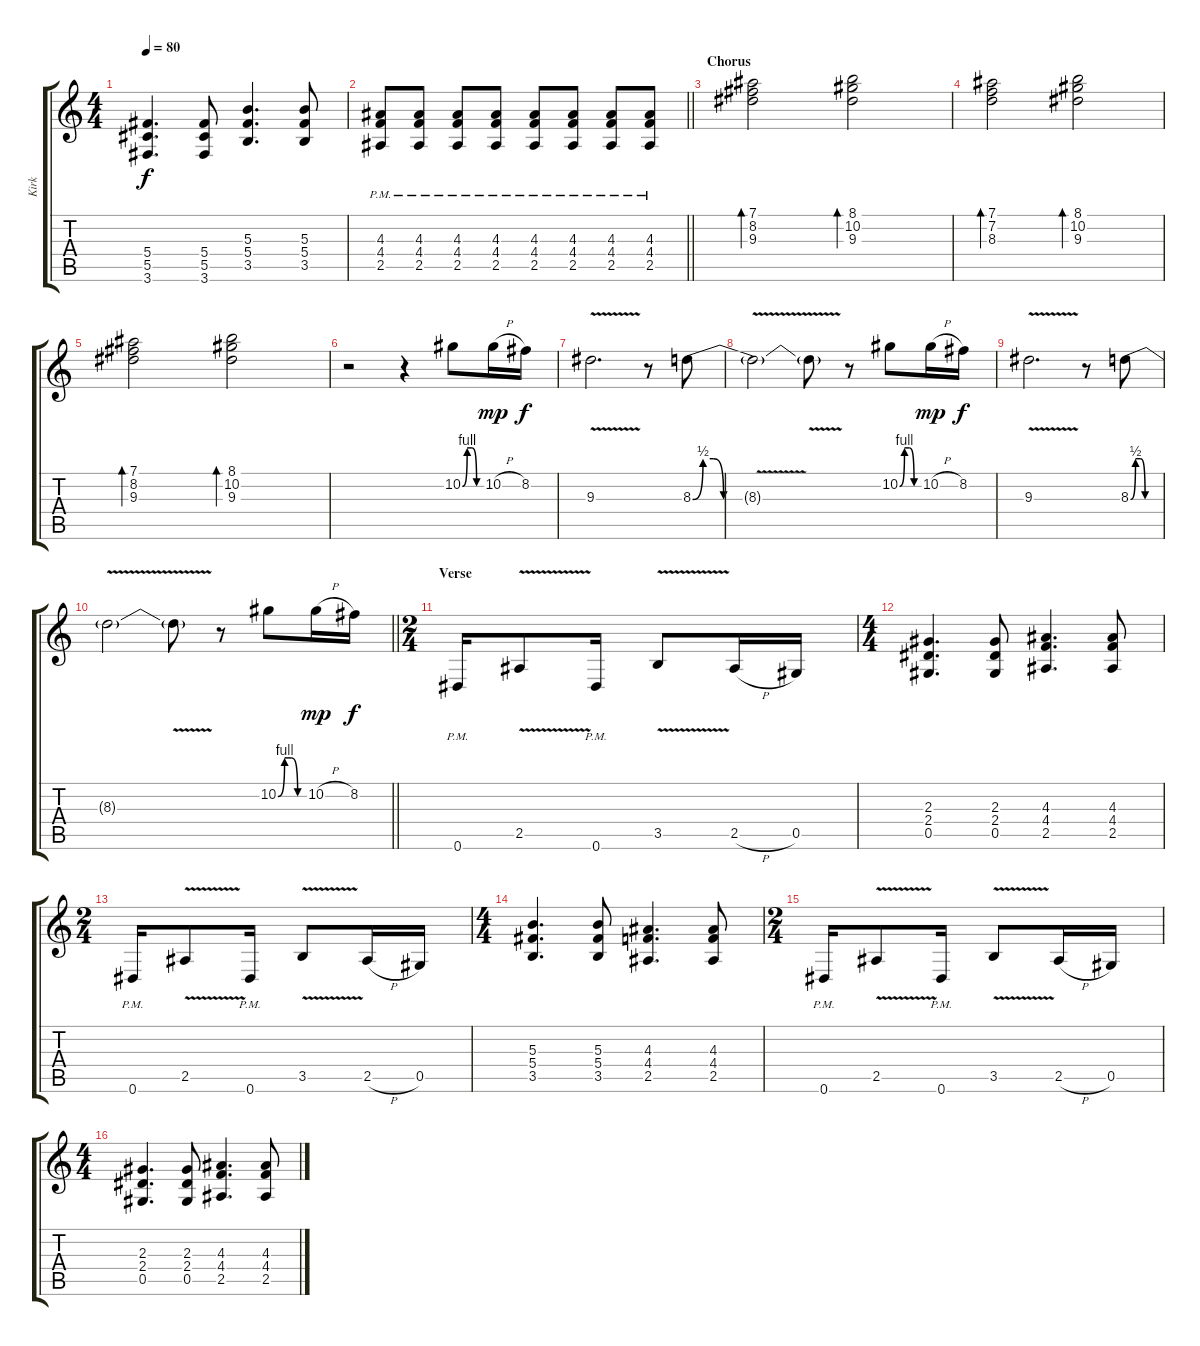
\track ("Kirk" "Kirk") {instrument distortionguitar}
\staff {score tabs}
\tuning (Eb4 Bb3 Gb3 Db3 Ab2 Eb2) {hide}
\ts (4 4)
\tempo 80
\clef g2
\ks c
(5.4 5.5 3.6).4{d dy f} (5.4 5.5 3.6).8 (5.3 5.4 3.5).4{d} (5.3 5.4 3.5).8 |
\barLineRight lightlight
(4.3{pm} 4.4{pm} 2.5{pm}).8 (4.3{pm} 4.4{pm} 2.5{pm}).8 (4.3{pm} 4.4{pm} 2.5{pm}).8 (4.3{pm} 4.4{pm} 2.5{pm}).8 (4.3{pm} 4.4{pm} 2.5{pm}).8 (4.3{pm} 4.4{pm} 2.5{pm}).8 (4.3{pm} 4.4{pm} 2.5{pm}).8 (4.3{pm} 4.4{pm} 2.5{pm}).8 |
\section ("" "Chorus")
(7.1 8.2 9.3).2{bd 60 instrument electricguitarclean} (8.1 10.2 9.3).2{bd 60} |
(7.1 7.2 8.3).2{bd 60} (8.1 10.2 9.3).2{bd 60} |
(7.1 8.2 9.3).2{bd 60} (8.1 10.2 9.3).2{bd 60} |
r.2{instrument distortionguitar} r.4 10.2{be (custom 0 0 15 4 30 4 45 0 60 0)}.8 10.2{h}.16{dy mp} 8.2.16{dy f} |
9.3{v}.2{d} r.8 8.3{be (custom 0 0 10 2 20 2 30 0 60 0)}.8 |
8.3{v t}.2 8.3{t}.8 r.8 10.2{be (custom 0 0 15 4 30 4 45 0 60 0)}.8 10.2{h}.16{dy mp} 8.2.16{dy f} |
9.3{v}.2{d} r.8 8.3{be (custom 0 0 10 2 20 2 30 0 60 0)}.8 |
\barLineRight lightlight
8.3{v t}.2 8.3{t}.8 r.8 10.2{be (custom 0 0 15 4 30 4 45 0 60 0)}.8 10.2{h}.16{dy mp} 8.2.16{dy f} |
\ts (2 4)
\section ("" "Verse")
0.6{pm}.16 2.5{v}.8 0.6{pm}.16 3.5{v}.8 2.5{h}.16 0.5.16 |
\ts (4 4)
(2.3 2.4 0.5).4{d} (2.3 2.4 0.5).8 (4.3 4.4 2.5).4{d} (4.3 4.4 2.5).8 |
\ts (2 4)
0.6{pm}.16 2.5{v}.8 0.6{pm}.16 3.5{v}.8 2.5{h}.16 0.5.16 |
\ts (4 4)
(5.3 5.4 3.5).4{d} (5.3 5.4 3.5).8 (4.3 4.4 2.5).4{d} (4.3 4.4 2.5).8 |
\ts (2 4)
0.6{pm}.16 2.5{v}.8 0.6{pm}.16 3.5{v}.8 2.5{h}.16 0.5.16 |
\ts (4 4)
(2.3 2.4 0.5).4{d} (2.3 2.4 0.5).8 (4.3 4.4 2.5).4{d} (4.3 4.4 2.5).8
